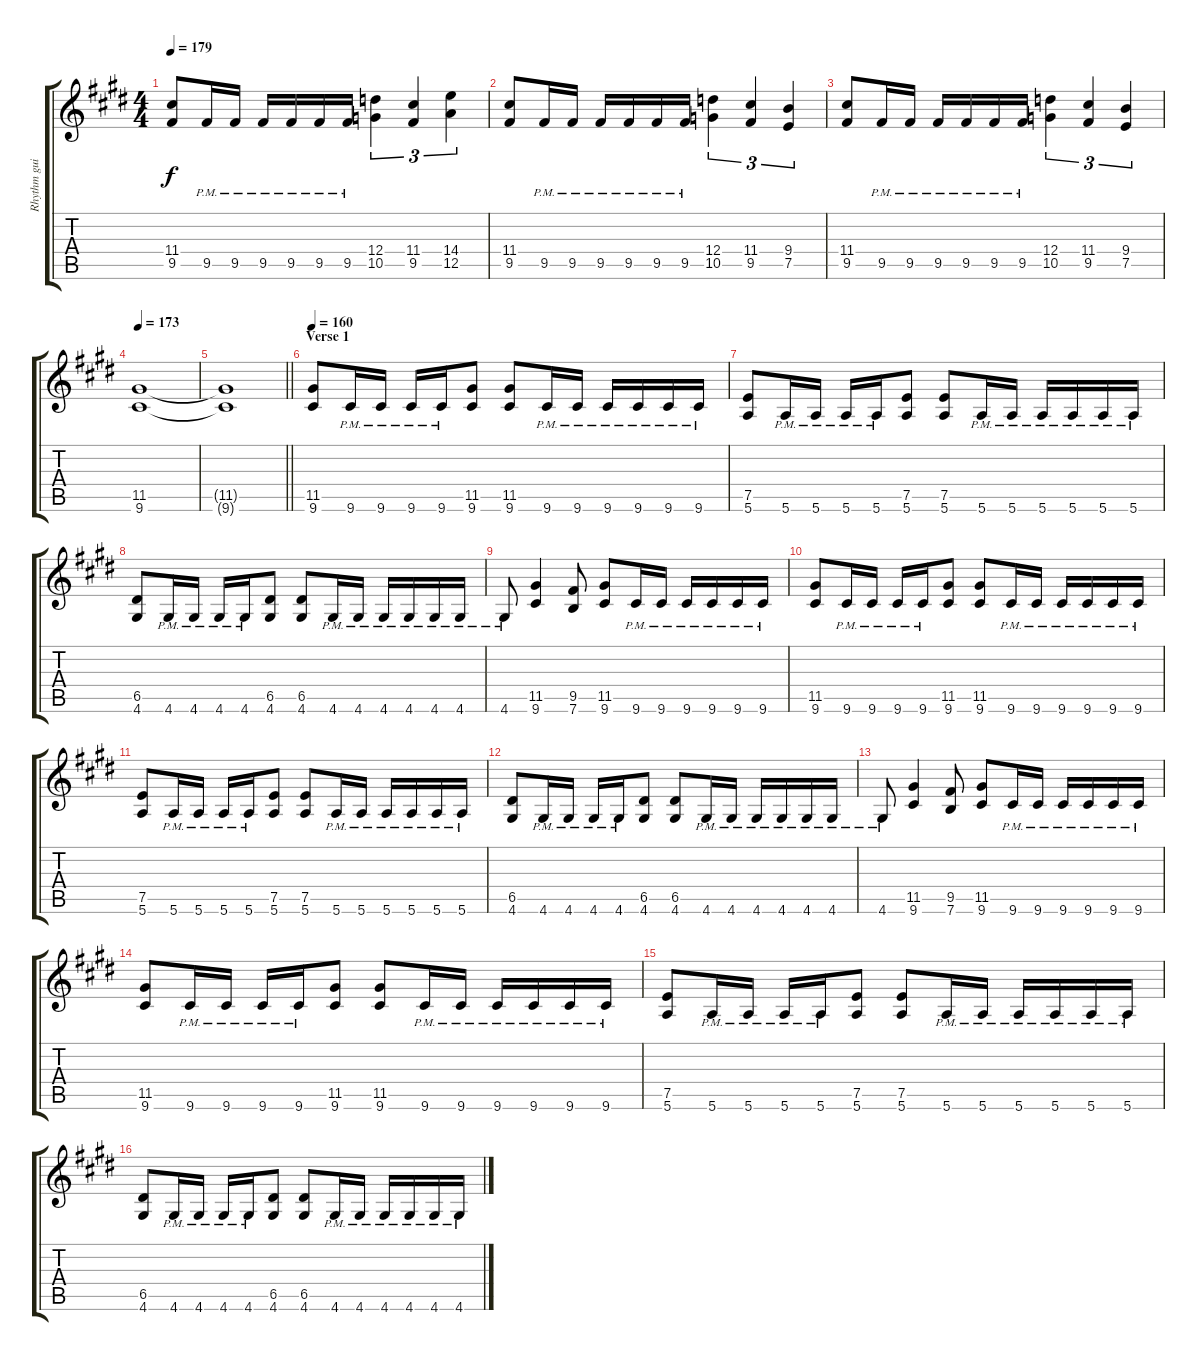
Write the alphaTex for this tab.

\track ("Rhythm guitar II (Marcus Siepen)" "Rhythm gui") {instrument distortionguitar}
\staff {score tabs}
\tuning (E4 B3 G3 D3 A2 E2) {hide}
\ts (4 4)
\tempo 179
\clef g2
\ks c#minor
(11.4 9.5).8{dy f} 9.5{pm}.16 9.5{pm}.16 9.5{pm}.16 9.5{pm}.16 9.5{pm}.16 9.5{pm}.16 (12.4 10.5).4{tu (3 2)} (11.4 9.5).4{tu (3 2)} (14.4 12.5).4{tu (3 2)} |
(11.4 9.5).8 9.5{pm}.16 9.5{pm}.16 9.5{pm}.16 9.5{pm}.16 9.5{pm}.16 9.5{pm}.16 (12.4 10.5).4{tu (3 2)} (11.4 9.5).4{tu (3 2)} (9.4 7.5).4{tu (3 2)} |
(11.4 9.5).8 9.5{pm}.16 9.5{pm}.16 9.5{pm}.16 9.5{pm}.16 9.5{pm}.16 9.5{pm}.16 (12.4 10.5).4{tu (3 2)} (11.4 9.5).4{tu (3 2)} (9.4 7.5).4{tu (3 2)} |
\tempo 173
(11.5 9.6).1 |
\barLineRight lightlight
(11.5{t} 9.6{t}).1 |
\section ("" "Verse 1")
\tempo 160
(11.5 9.6).8 9.6{pm}.16 9.6{pm}.16 9.6{pm}.16 9.6{pm}.16 (11.5 9.6).8 (11.5 9.6).8 9.6{pm}.16 9.6{pm}.16 9.6{pm}.16 9.6{pm}.16 9.6{pm}.16 9.6{pm}.16 |
(7.5 5.6).8 5.6{pm}.16 5.6{pm}.16 5.6{pm}.16 5.6{pm}.16 (7.5 5.6).8 (7.5 5.6).8 5.6{pm}.16 5.6{pm}.16 5.6{pm}.16 5.6{pm}.16 5.6{pm}.16 5.6{pm}.16 |
(6.5 4.6).8 4.6{pm}.16 4.6{pm}.16 4.6{pm}.16 4.6{pm}.16 (6.5 4.6).8 (6.5 4.6).8 4.6{pm}.16 4.6{pm}.16 4.6{pm}.16 4.6{pm}.16 4.6{pm}.16 4.6{pm}.16 |
4.6{pm}.8 (11.5 9.6).4 (9.5 7.6).8 (11.5 9.6).8 9.6{pm}.16 9.6{pm}.16 9.6{pm}.16 9.6{pm}.16 9.6{pm}.16 9.6{pm}.16 |
(11.5 9.6).8 9.6{pm}.16 9.6{pm}.16 9.6{pm}.16 9.6{pm}.16 (11.5 9.6).8 (11.5 9.6).8 9.6{pm}.16 9.6{pm}.16 9.6{pm}.16 9.6{pm}.16 9.6{pm}.16 9.6{pm}.16 |
(7.5 5.6).8 5.6{pm}.16 5.6{pm}.16 5.6{pm}.16 5.6{pm}.16 (7.5 5.6).8 (7.5 5.6).8 5.6{pm}.16 5.6{pm}.16 5.6{pm}.16 5.6{pm}.16 5.6{pm}.16 5.6{pm}.16 |
(6.5 4.6).8 4.6{pm}.16 4.6{pm}.16 4.6{pm}.16 4.6{pm}.16 (6.5 4.6).8 (6.5 4.6).8 4.6{pm}.16 4.6{pm}.16 4.6{pm}.16 4.6{pm}.16 4.6{pm}.16 4.6{pm}.16 |
4.6{pm}.8 (11.5 9.6).4 (9.5 7.6).8 (11.5 9.6).8 9.6{pm}.16 9.6{pm}.16 9.6{pm}.16 9.6{pm}.16 9.6{pm}.16 9.6{pm}.16 |
(11.5 9.6).8 9.6{pm}.16 9.6{pm}.16 9.6{pm}.16 9.6{pm}.16 (11.5 9.6).8 (11.5 9.6).8 9.6{pm}.16 9.6{pm}.16 9.6{pm}.16 9.6{pm}.16 9.6{pm}.16 9.6{pm}.16 |
(7.5 5.6).8 5.6{pm}.16 5.6{pm}.16 5.6{pm}.16 5.6{pm}.16 (7.5 5.6).8 (7.5 5.6).8 5.6{pm}.16 5.6{pm}.16 5.6{pm}.16 5.6{pm}.16 5.6{pm}.16 5.6{pm}.16 |
(6.5 4.6).8 4.6{pm}.16 4.6{pm}.16 4.6{pm}.16 4.6{pm}.16 (6.5 4.6).8 (6.5 4.6).8 4.6{pm}.16 4.6{pm}.16 4.6{pm}.16 4.6{pm}.16 4.6{pm}.16 4.6{pm}.16
